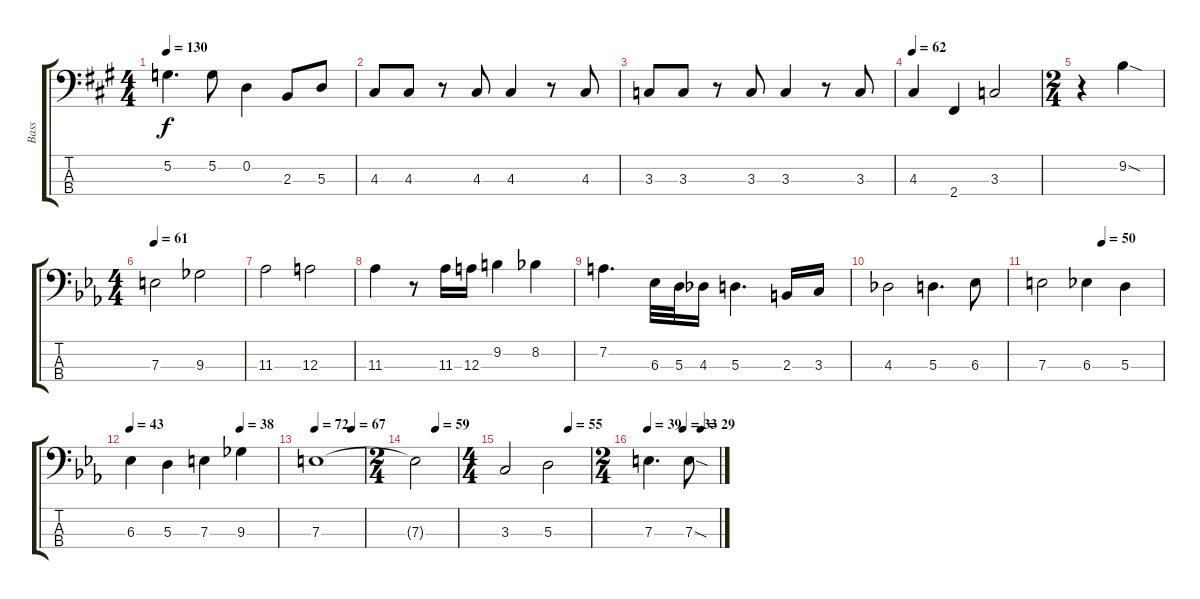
\track ("Bass" "Bass") {instrument acousticbass}
\staff {score tabs}
\tuning (G2 D2 A1 E1) {hide}
\ts (4 4)
\tempo 130
\clef f4
\ks a
5.2.4{d dy f} 5.2.8 0.2.4 2.3.8 5.3.8 |
4.3.8 4.3.8 r.8 4.3.8 4.3.4 r.8 4.3.8 |
3.3.8 3.3.8 r.8 3.3.8 3.3.4 r.8 3.3.8 |
\tempo 62
4.3.4 2.4.4 3.3.2 |
\ts (2 4)
r.4 9.2{sod}.4 |
\ts (4 4)
\tempo 61
\ks eb
7.3.2 9.3.2 |
11.3.2 12.3.2 |
11.3.4 r.8 11.3.16 12.3.16 9.2.4 8.2.4 |
7.2.4{d} 6.3.32 5.3.32 4.3.16 5.3.4{d} 2.3.16 3.3.16 |
4.3.2 5.3.4{d} 6.3.8 |
\tempo (50 0.5)
7.3.2 6.3.4 5.3.4 |
\tempo 43
\tempo (38 0.75)
6.3.4 5.3.4 7.3.4 9.3.4 |
\tempo 72
\tempo (67 0.75)
7.3.1 |
\ts (2 4)
\tempo (59 0.5)
7.3{t}.2 |
\ts (4 4)
\tempo (55 0.75)
3.3.2 5.3.2 |
\ts (2 4)
\tempo 39
\tempo (33 0.5)
\tempo (29 0.75)
7.3.4{d} 7.3{sod}.8
